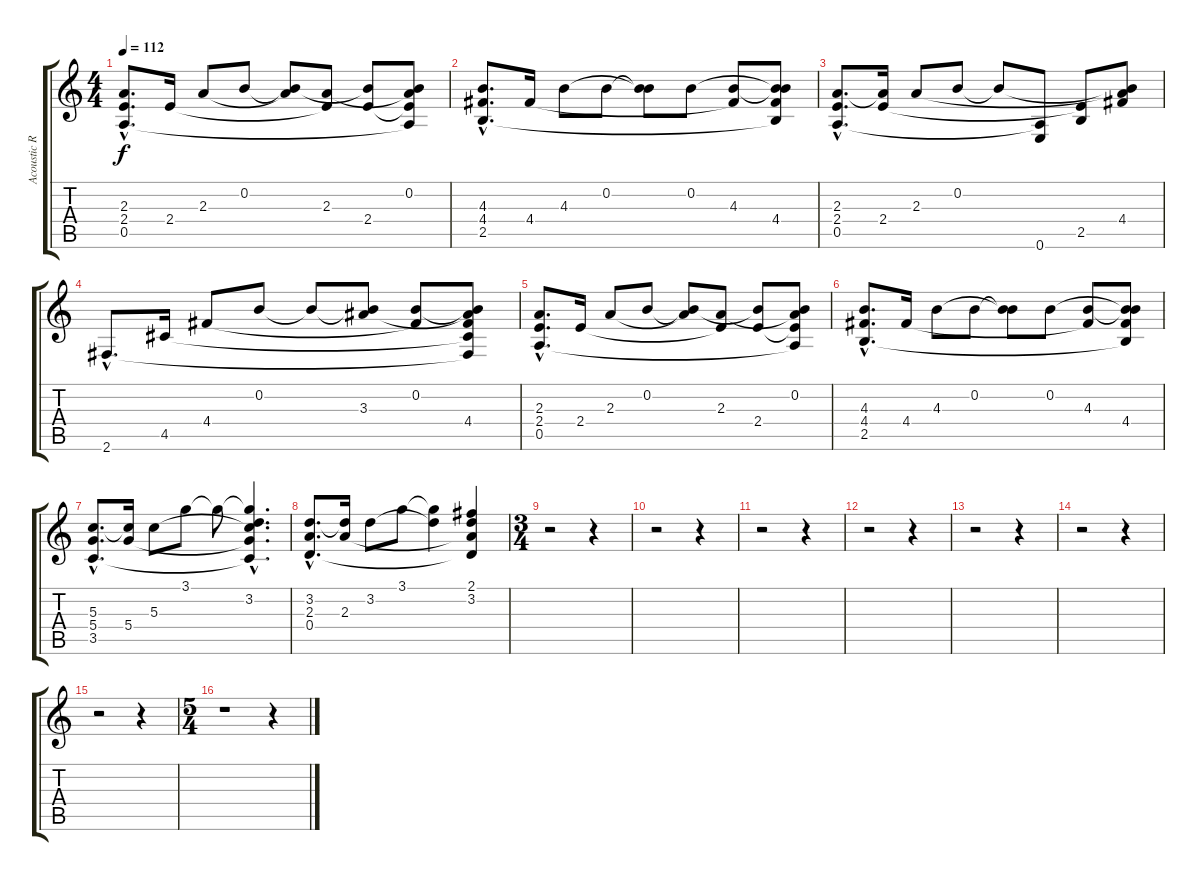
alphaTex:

\track ("Acoustic Rhythm Guitar" "Acoustic R") {instrument acousticguitarsteel}
\staff {score tabs}
\tuning (E4 B3 G3 D3 A2 E2) {hide}
\ts (4 4)
\tempo 112
\clef g2
\ks c
(2.3{hac} 2.4{hac} 0.5{hac}).8{d dy f} 2.4.16 2.3.8 0.2.8 (0.2{t} 2.3{t}).8 (2.3 2.4{t}).8 (0.2{t} 2.4).8 (0.2 2.3{t} 2.4{t} 0.5{t}).8 |
(4.3{hac} 4.4{hac} 2.5{hac}).8{d} 4.4.16 4.3.8 0.2.8 (0.2{t} 4.3{t}).8 0.2.8 (4.3 4.4{t}).8 (0.2{t} 4.3{t} 4.4 2.5{t}).8 |
(2.3{hac} 2.4{hac} 0.5{hac}).8{d} (2.3{t} 2.4).16 2.3.8 0.2.8 0.2{t}.8 (0.5{t} 0.6).8 (2.4{t} 2.5).8 (0.2{t} 2.3{t} 4.4).8 |
2.6{hac}.8{d} 4.5.16 4.4.8 0.2.8 0.2{t}.8 (0.2{t} 3.3).8 (0.2 4.4{t}).8 (0.2{t} 3.3{t} 4.4 4.5{t} 2.6{t}).8 |
(2.3{hac} 2.4{hac} 0.5{hac}).8{d} 2.4.16 2.3.8 0.2.8 (0.2{t} 2.3{t}).8 (2.3 2.4{t}).8 (0.2{t} 2.4).8 (0.2 2.3{t} 2.4{t} 0.5{t}).8 |
(4.3{hac} 4.4{hac} 2.5{hac}).8{d} 4.4.16 4.3.8 0.2.8 (0.2{t} 4.3{t}).8 0.2.8 (4.3 4.4{t}).8 (0.2{t} 4.3{t} 4.4 2.5{t}).8 |
(5.3{hac} 5.4{hac} 3.5{hac}).8{d} (5.3{t} 5.4).16 5.3.8 3.1.8 3.1{t}.8 (3.1{hac t} 3.2{hac} 5.3{hac t} 5.4{hac t} 3.5{hac t}).4{d} |
(3.2{hac} 2.3{hac} 0.4{hac}).8{d} (3.2{t} 2.3).16 3.2.8 3.1.8 (3.1{t} 3.2{t}).4 (2.1 3.2 2.3{t} 0.4{t}).4 |
\ts (3 4)
r.2 r.4 |
r.2 r.4 |
r.2 r.4 |
r.2 r.4 |
r.2 r.4 |
r.2 r.4 |
r.2 r.4 |
\ts (5 4)
r.1 r.4
